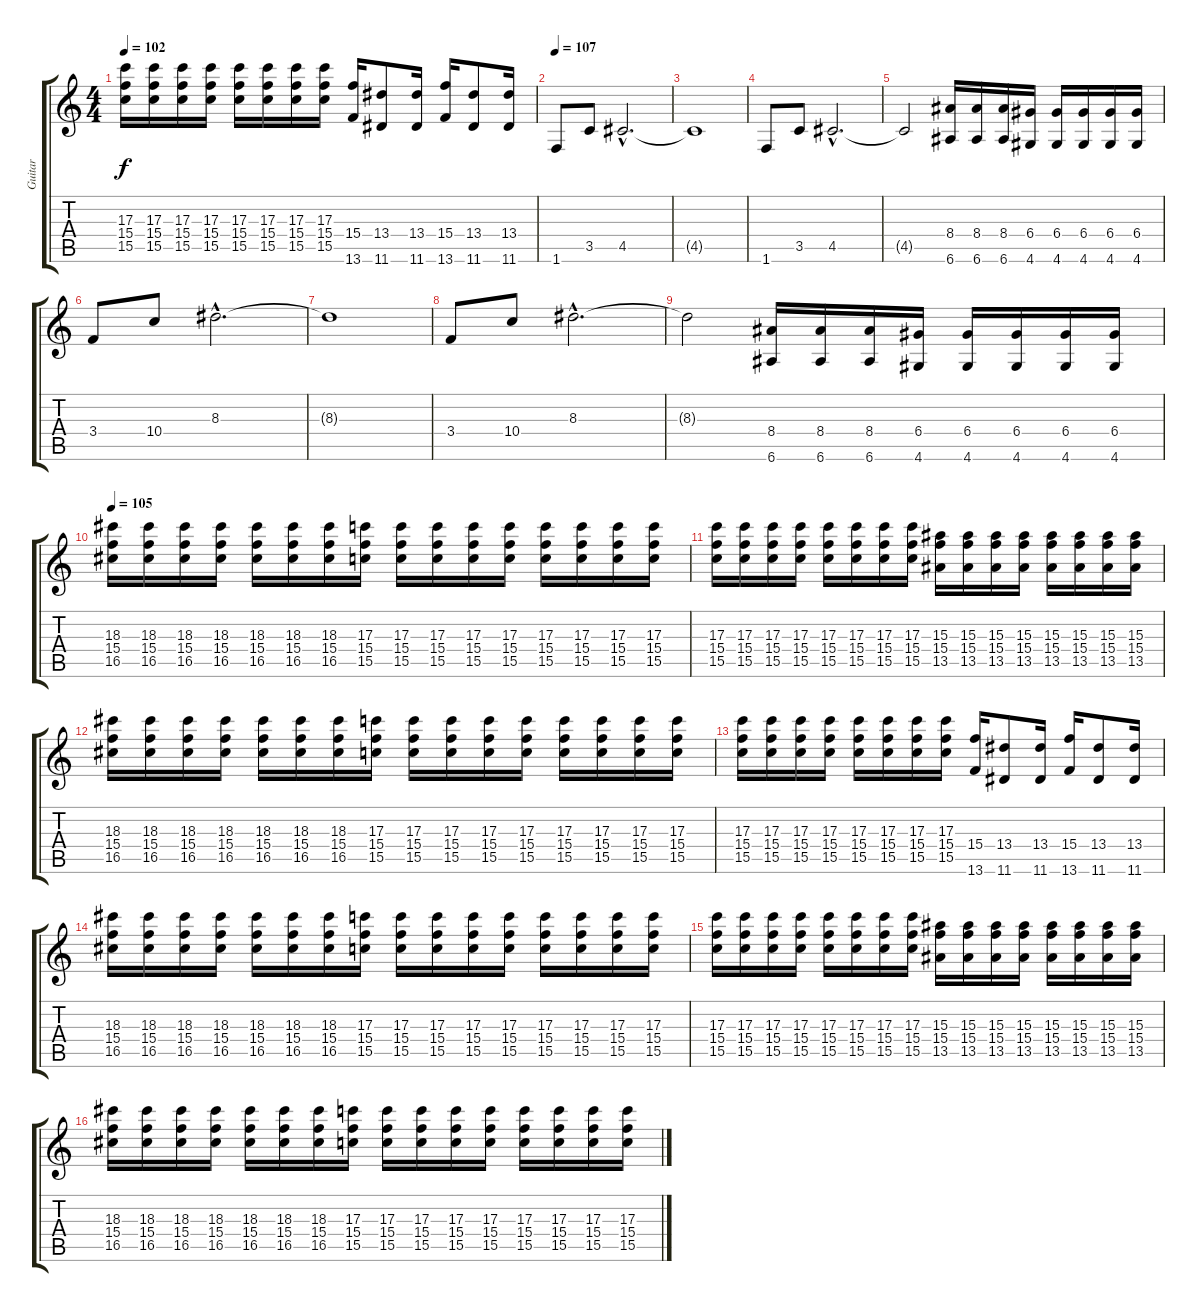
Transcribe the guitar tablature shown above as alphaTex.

\track ("Guitar" "Guitar") {instrument distortionguitar}
\staff {score tabs}
\tuning (E4 B3 G3 D3 A2 E2) {hide}
\ts (4 4)
\tempo 102
\clef g2
\ks c
(17.3 15.4 15.5).16{dy f} (17.3 15.4 15.5).16 (17.3 15.4 15.5).16 (17.3 15.4 15.5).16 (17.3 15.4 15.5).16 (17.3 15.4 15.5).16 (17.3 15.4 15.5).16 (17.3 15.4 15.5).16 (15.4 13.6).16 (13.4 11.6).8 (13.4 11.6).16 (15.4 13.6).16 (13.4 11.6).8 (13.4 11.6).16 |
\tempo 107
1.6.8{volume 14} 3.5.8 4.5{hac}.2{d} |
4.5{t}.1 |
1.6.8 3.5.8 4.5{hac}.2{d} |
4.5{t}.2 (8.4 6.6).16 (8.4 6.6).16 (8.4 6.6).16 (6.4 4.6).16 (6.4 4.6).16 (6.4 4.6).16 (6.4 4.6).16 (6.4 4.6).16 |
3.4.8 10.4.8 8.3{hac}.2{d} |
8.3{t}.1 |
3.4.8 10.4.8 8.3{hac}.2{d} |
8.3{t}.2 (8.4 6.6).16 (8.4 6.6).16 (8.4 6.6).16 (6.4 4.6).16 (6.4 4.6).16 (6.4 4.6).16 (6.4 4.6).16 (6.4 4.6).16 |
\tempo 105
(18.3 15.4 16.5).16{volume 10} (18.3 15.4 16.5).16 (18.3 15.4 16.5).16 (18.3 15.4 16.5).16 (18.3 15.4 16.5).16 (18.3 15.4 16.5).16 (18.3 15.4 16.5).16 (17.3 15.4 15.5).16 (17.3 15.4 15.5).16 (17.3 15.4 15.5).16 (17.3 15.4 15.5).16 (17.3 15.4 15.5).16 (17.3 15.4 15.5).16 (17.3 15.4 15.5).16 (17.3 15.4 15.5).16 (17.3 15.4 15.5).16 |
(17.3 15.4 15.5).16 (17.3 15.4 15.5).16 (17.3 15.4 15.5).16 (17.3 15.4 15.5).16 (17.3 15.4 15.5).16 (17.3 15.4 15.5).16 (17.3 15.4 15.5).16 (17.3 15.4 15.5).16 (15.3 15.4 13.5).16 (15.3 15.4 13.5).16 (15.3 15.4 13.5).16 (15.3 15.4 13.5).16 (15.3 15.4 13.5).16 (15.3 15.4 13.5).16 (15.3 15.4 13.5).16 (15.3 15.4 13.5).16 |
(18.3 15.4 16.5).16 (18.3 15.4 16.5).16 (18.3 15.4 16.5).16 (18.3 15.4 16.5).16 (18.3 15.4 16.5).16 (18.3 15.4 16.5).16 (18.3 15.4 16.5).16 (17.3 15.4 15.5).16 (17.3 15.4 15.5).16 (17.3 15.4 15.5).16 (17.3 15.4 15.5).16 (17.3 15.4 15.5).16 (17.3 15.4 15.5).16 (17.3 15.4 15.5).16 (17.3 15.4 15.5).16 (17.3 15.4 15.5).16 |
(17.3 15.4 15.5).16 (17.3 15.4 15.5).16 (17.3 15.4 15.5).16 (17.3 15.4 15.5).16 (17.3 15.4 15.5).16 (17.3 15.4 15.5).16 (17.3 15.4 15.5).16 (17.3 15.4 15.5).16 (15.4 13.6).16 (13.4 11.6).8 (13.4 11.6).16 (15.4 13.6).16 (13.4 11.6).8 (13.4 11.6).16 |
(18.3 15.4 16.5).16 (18.3 15.4 16.5).16 (18.3 15.4 16.5).16 (18.3 15.4 16.5).16 (18.3 15.4 16.5).16 (18.3 15.4 16.5).16 (18.3 15.4 16.5).16 (17.3 15.4 15.5).16 (17.3 15.4 15.5).16 (17.3 15.4 15.5).16 (17.3 15.4 15.5).16 (17.3 15.4 15.5).16 (17.3 15.4 15.5).16 (17.3 15.4 15.5).16 (17.3 15.4 15.5).16 (17.3 15.4 15.5).16 |
(17.3 15.4 15.5).16 (17.3 15.4 15.5).16 (17.3 15.4 15.5).16 (17.3 15.4 15.5).16 (17.3 15.4 15.5).16 (17.3 15.4 15.5).16 (17.3 15.4 15.5).16 (17.3 15.4 15.5).16 (15.3 15.4 13.5).16 (15.3 15.4 13.5).16 (15.3 15.4 13.5).16 (15.3 15.4 13.5).16 (15.3 15.4 13.5).16 (15.3 15.4 13.5).16 (15.3 15.4 13.5).16 (15.3 15.4 13.5).16 |
(18.3 15.4 16.5).16 (18.3 15.4 16.5).16 (18.3 15.4 16.5).16 (18.3 15.4 16.5).16 (18.3 15.4 16.5).16 (18.3 15.4 16.5).16 (18.3 15.4 16.5).16 (17.3 15.4 15.5).16 (17.3 15.4 15.5).16 (17.3 15.4 15.5).16 (17.3 15.4 15.5).16 (17.3 15.4 15.5).16 (17.3 15.4 15.5).16 (17.3 15.4 15.5).16 (17.3 15.4 15.5).16 (17.3 15.4 15.5).16
